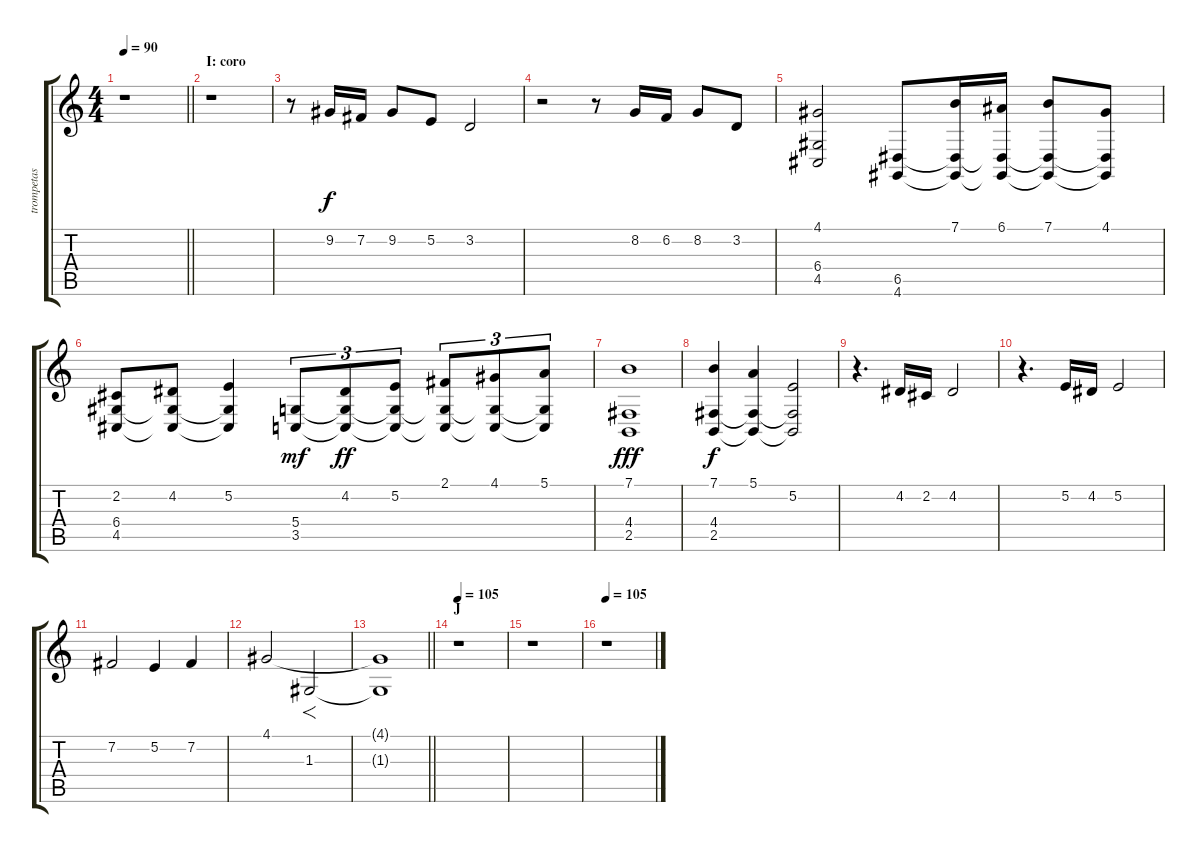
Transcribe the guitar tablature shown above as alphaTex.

\track ("trompetas" "trompetas") {instrument brasssection}
\staff {score tabs}
\tuning (E4 B3 G3 D3 A2 E2) {hide}
\ts (4 4)
\tempo 90
\clef g2
\barLineRight lightlight
\ks c
r.1{dy f} |
\section ("" "I: coro")
r.1 |
r.8{volume 11 balance 13 instrument brasssection} 9.2.16 7.2.16 9.2.8 5.2.8 3.2.2 |
r.2 r.8 8.2.16 6.2.16 8.2.8 3.2.8 |
(4.1 6.4 4.5).2 (6.5 4.6).8 (7.1 6.5{t} 4.6{t}).16 (6.1 6.5{t} 4.6{t}).16 (7.1 6.5{t} 4.6{t}).8 (4.1 6.5{t} 4.6{t}).8 |
(2.2 6.4 4.5).8 (4.2 6.4{t} 4.5{t}).8 (5.2 6.4{t} 4.5{t}).4 (5.4 3.5).8{tu (3 2) dy mf} (4.2 5.4{t} 3.5{t}).8{tu (3 2) dy ff} (5.2 5.4{t} 3.5{t}).8{tu (3 2)} (2.1 5.4{t} 3.5{t}).8{tu (3 2)} (4.1 5.4{t} 3.5{t}).8{tu (3 2)} (5.1 5.4{t} 3.5{t}).8{tu (3 2)} |
(7.1 4.4 2.5).1{dy fff} |
(7.1 4.4 2.5).4{dy f} (5.1 4.4{t} 2.5{t}).4 (5.2 4.4{t} 2.5{t}).2 |
r.4{d} 4.2.16 2.2.16 4.2.2 |
r.4{d} 5.2.16 4.2.16 5.2.2 |
7.2.2 5.2.4 7.2.4 |
4.1.2 1.3.2{f} |
\barLineRight lightlight
(4.1{t} 1.3{t}).1 |
\section ("" "J")
\tempo 105
r.1 |
r.1 |
\tempo 105
r.1
